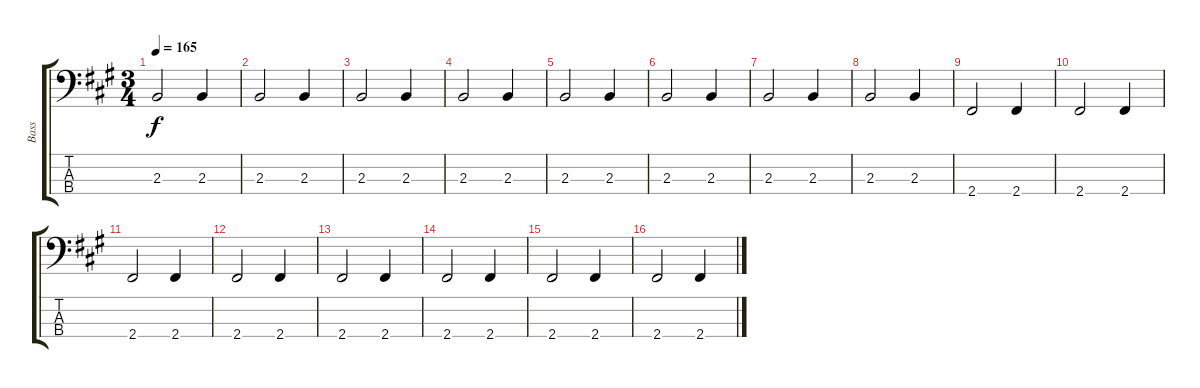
\track ("Bass" "Bass") {instrument electricbassfinger}
\staff {score tabs}
\tuning (G2 D2 A1 E1) {hide}
\ts (3 4)
\tempo 165
\clef f4
\ks a
2.3.2{dy f} 2.3.4 |
2.3.2 2.3.4 |
2.3.2 2.3.4 |
2.3.2 2.3.4 |
2.3.2 2.3.4 |
2.3.2 2.3.4 |
2.3.2 2.3.4 |
2.3.2 2.3.4 |
2.4.2 2.4.4 |
2.4.2 2.4.4 |
2.4.2 2.4.4 |
2.4.2 2.4.4 |
2.4.2 2.4.4 |
2.4.2 2.4.4 |
2.4.2 2.4.4 |
2.4.2 2.4.4
